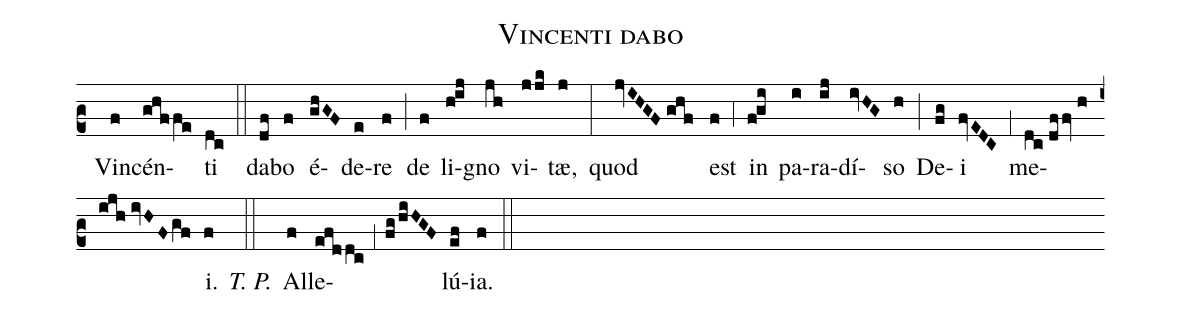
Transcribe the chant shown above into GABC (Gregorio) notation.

name:Vincenti dabo;
mode:VI;
office-part:Communiones;
%%
(c2) () Vin(f)cén(ghffe)ti(dc) (::) da(df)bo(f) é(ghGF)de(e)re(f) (;) de(f) li(h!ij)gno(jh) vi(jjk)tæ,(j) (:) quod(jvIHGF//ghf) est(f) (;4) in(f!gi) pa(i)ra(ij)dí(ivHG)so(h) (;) De(fg)i(fvEDC) (;1) me(dc//dffv//h/ijh//ivHF/gf)i.(f) <i>T. P.</i>(::) Al(f)le(efddc;1fg/hiHGF)lú(ef)ia.(f) (::)
